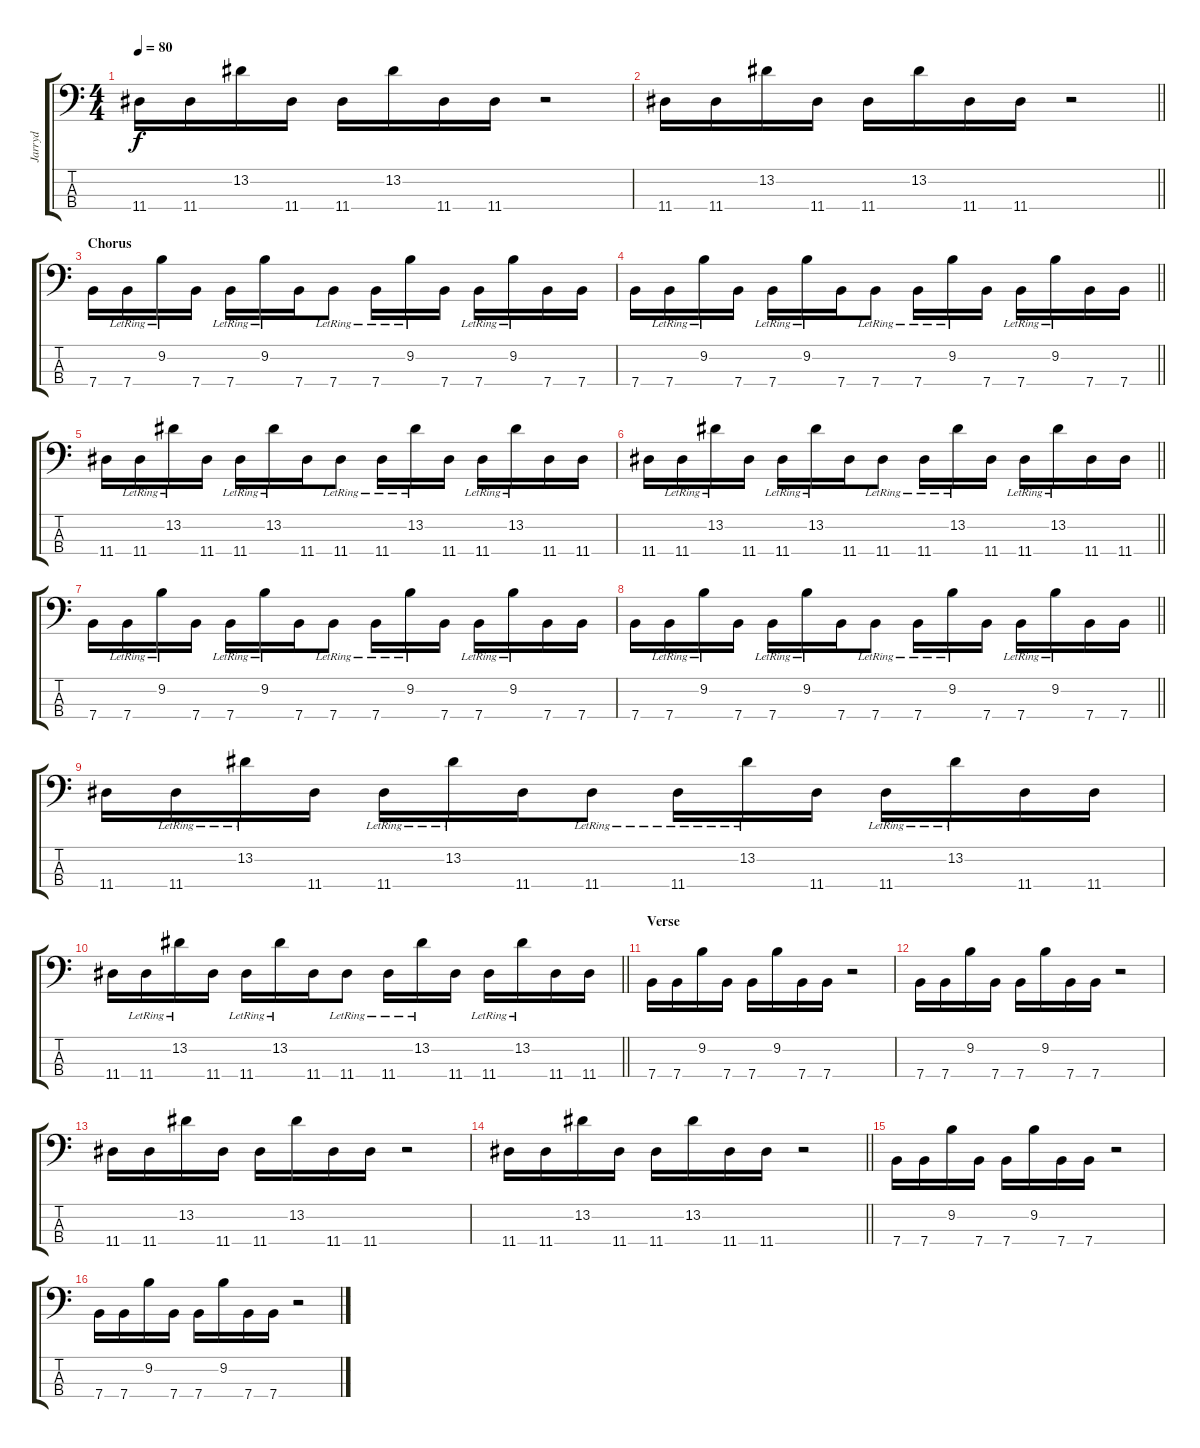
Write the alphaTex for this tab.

\track ("Jarryd" "Jarryd") {instrument electricbassfinger}
\staff {score tabs}
\tuning (G2 D2 A1 E1) {hide}
\ts (4 4)
\tempo 80
\clef f4
\ks c
11.4.16{dy f} 11.4.16 13.2.16 11.4.16 11.4.16 13.2.16 11.4.16 11.4.16 r.2 |
\barLineRight lightlight
11.4.16 11.4.16 13.2.16 11.4.16 11.4.16 13.2.16 11.4.16 11.4.16 r.2 |
\section ("" "Chorus")
7.4.16 7.4{lr}.16 9.2{lr}.16 7.4.16 7.4{lr}.16 9.2{lr}.16 7.4.16 7.4{lr}.8 7.4{lr}.16 9.2{lr}.16 7.4.16 7.4{lr}.16 9.2{lr}.16 7.4.16 7.4.16 |
\barLineRight lightlight
7.4.16 7.4{lr}.16 9.2{lr}.16 7.4.16 7.4{lr}.16 9.2{lr}.16 7.4.16 7.4{lr}.8 7.4{lr}.16 9.2{lr}.16 7.4.16 7.4{lr}.16 9.2{lr}.16 7.4.16 7.4.16 |
11.4.16 11.4{lr}.16 13.2{lr}.16 11.4.16 11.4{lr}.16 13.2{lr}.16 11.4.16 11.4{lr}.8 11.4{lr}.16 13.2{lr}.16 11.4.16 11.4{lr}.16 13.2{lr}.16 11.4.16 11.4.16 |
\barLineRight lightlight
11.4.16 11.4{lr}.16 13.2{lr}.16 11.4.16 11.4{lr}.16 13.2{lr}.16 11.4.16 11.4{lr}.8 11.4{lr}.16 13.2{lr}.16 11.4.16 11.4{lr}.16 13.2{lr}.16 11.4.16 11.4.16 |
7.4.16 7.4{lr}.16 9.2{lr}.16 7.4.16 7.4{lr}.16 9.2{lr}.16 7.4.16 7.4{lr}.8 7.4{lr}.16 9.2{lr}.16 7.4.16 7.4{lr}.16 9.2{lr}.16 7.4.16 7.4.16 |
\barLineRight lightlight
7.4.16 7.4{lr}.16 9.2{lr}.16 7.4.16 7.4{lr}.16 9.2{lr}.16 7.4.16 7.4{lr}.8 7.4{lr}.16 9.2{lr}.16 7.4.16 7.4{lr}.16 9.2{lr}.16 7.4.16 7.4.16 |
11.4.16 11.4{lr}.16 13.2{lr}.16 11.4.16 11.4{lr}.16 13.2{lr}.16 11.4.16 11.4{lr}.8 11.4{lr}.16 13.2{lr}.16 11.4.16 11.4{lr}.16 13.2{lr}.16 11.4.16 11.4.16 |
\barLineRight lightlight
11.4.16 11.4{lr}.16 13.2{lr}.16 11.4.16 11.4{lr}.16 13.2{lr}.16 11.4.16 11.4{lr}.8 11.4{lr}.16 13.2{lr}.16 11.4.16 11.4{lr}.16 13.2{lr}.16 11.4.16 11.4.16 |
\section ("" "Verse")
7.4.16 7.4.16 9.2.16 7.4.16 7.4.16 9.2.16 7.4.16 7.4.16 r.2 |
7.4.16 7.4.16 9.2.16 7.4.16 7.4.16 9.2.16 7.4.16 7.4.16 r.2 |
11.4.16 11.4.16 13.2.16 11.4.16 11.4.16 13.2.16 11.4.16 11.4.16 r.2 |
\barLineRight lightlight
11.4.16 11.4.16 13.2.16 11.4.16 11.4.16 13.2.16 11.4.16 11.4.16 r.2 |
7.4.16 7.4.16 9.2.16 7.4.16 7.4.16 9.2.16 7.4.16 7.4.16 r.2 |
7.4.16 7.4.16 9.2.16 7.4.16 7.4.16 9.2.16 7.4.16 7.4.16 r.2
